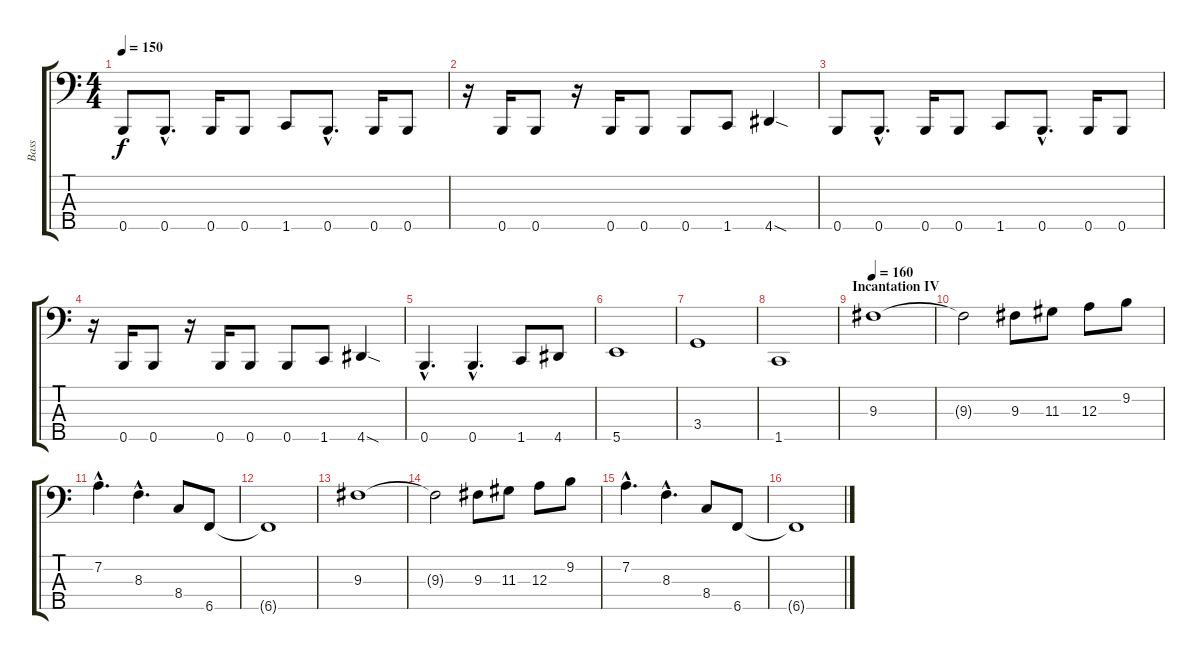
\track ("Bass" "Bass") {instrument electricbasspick}
\staff {score tabs}
\tuning (G2 D2 A1 E1 B0) {hide}
\ts (4 4)
\section ("" "")
\tempo 150
\clef f4
\ks c
0.5.8{dy f} 0.5{hac}.8{d} 0.5.16 0.5.8 1.5.8 0.5{hac}.8{d} 0.5.16 0.5.8 |
r.16 0.5.16 0.5.8 r.16 0.5.16 0.5.8 0.5.8 1.5.8 4.5{sod}.4 |
0.5.8 0.5{hac}.8{d} 0.5.16 0.5.8 1.5.8 0.5{hac}.8{d} 0.5.16 0.5.8 |
r.16 0.5.16 0.5.8 r.16 0.5.16 0.5.8 0.5.8 1.5.8 4.5{sod}.4 |
\section ("" "")
0.5{hac}.4{d} 0.5{hac}.4{d} 1.5.8 4.5.8 |
5.5.1 |
3.4.1 |
1.5.1 |
\section ("" "Incantation IV")
\tempo 160
9.3.1 |
9.3{t}.2 9.3.8 11.3.8 12.3.8 9.2.8 |
7.2{hac}.4{d} 8.3{hac}.4{d} 8.4.8 6.5.8 |
6.5{t}.1 |
9.3.1 |
9.3{t}.2 9.3.8 11.3.8 12.3.8 9.2.8 |
7.2{hac}.4{d} 8.3{hac}.4{d} 8.4.8 6.5.8 |
6.5{t}.1
